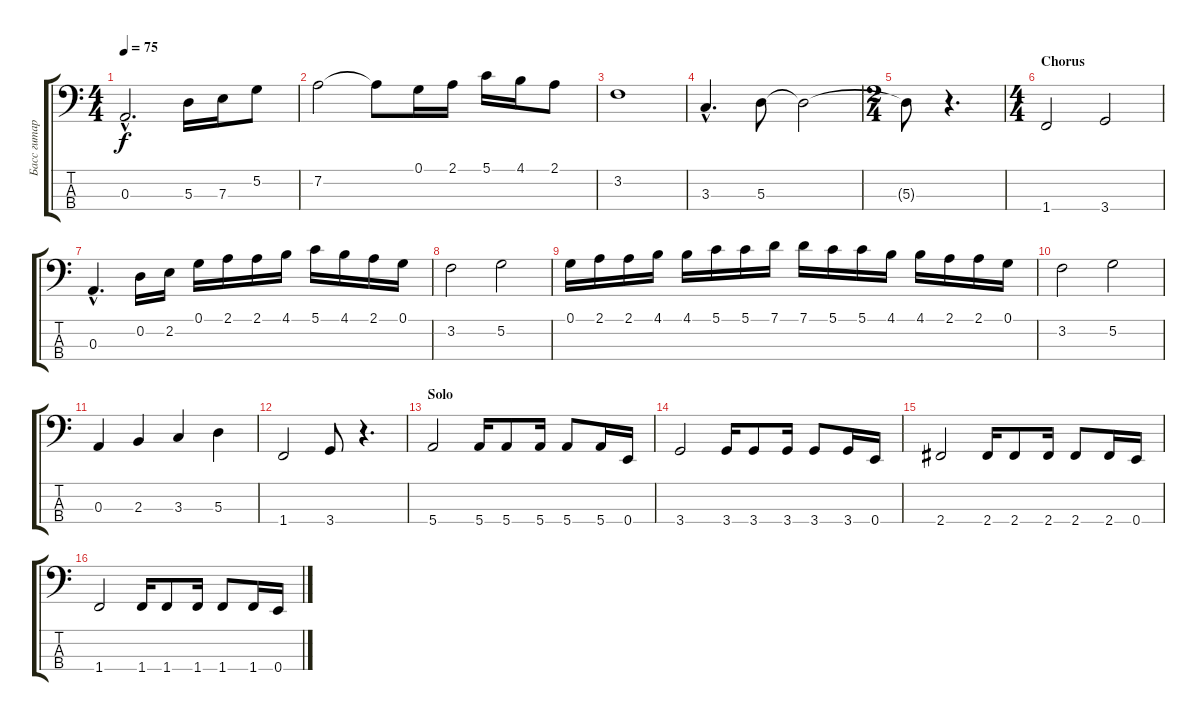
\track ("Басс гитара" "Басс гитар") {instrument electricbasspick}
\staff {score tabs}
\tuning (G2 D2 A1 E1) {hide}
\ts (4 4)
\tempo 75
\clef f4
\ks c
0.3{hac}.2{d dy f} 5.3.16 7.3.16 5.2.8 |
7.2.2 7.2{t}.8 0.1.16 2.1.16 5.1.16 4.1.16 2.1.8 |
3.2.1 |
3.3{hac}.4{d} 5.3.8 5.3{t}.2 |
\ts (2 4)
5.3{t}.8 r.4{d} |
\ts (4 4)
\section ("" "Chorus")
1.4.2 3.4.2 |
0.3{hac}.4{d} 0.2.16 2.2.16 0.1.16 2.1.16 2.1.16 4.1.16 5.1.16 4.1.16 2.1.16 0.1.16 |
3.2.2 5.2.2 |
0.1.16 2.1.16 2.1.16 4.1.16 4.1.16 5.1.16 5.1.16 7.1.16 7.1.16 5.1.16 5.1.16 4.1.16 4.1.16 2.1.16 2.1.16 0.1.16 |
3.2.2 5.2.2 |
0.3.4 2.3.4 3.3.4 5.3.4 |
1.4.2 3.4.8 r.4{d} |
\section ("" "Solo")
5.4.2 5.4.16 5.4.8 5.4.16 5.4.8 5.4.16 0.4.16 |
3.4.2 3.4.16 3.4.8 3.4.16 3.4.8 3.4.16 0.4.16 |
2.4.2 2.4.16 2.4.8 2.4.16 2.4.8 2.4.16 0.4.16 |
1.4.2 1.4.16 1.4.8 1.4.16 1.4.8 1.4.16 0.4.16
